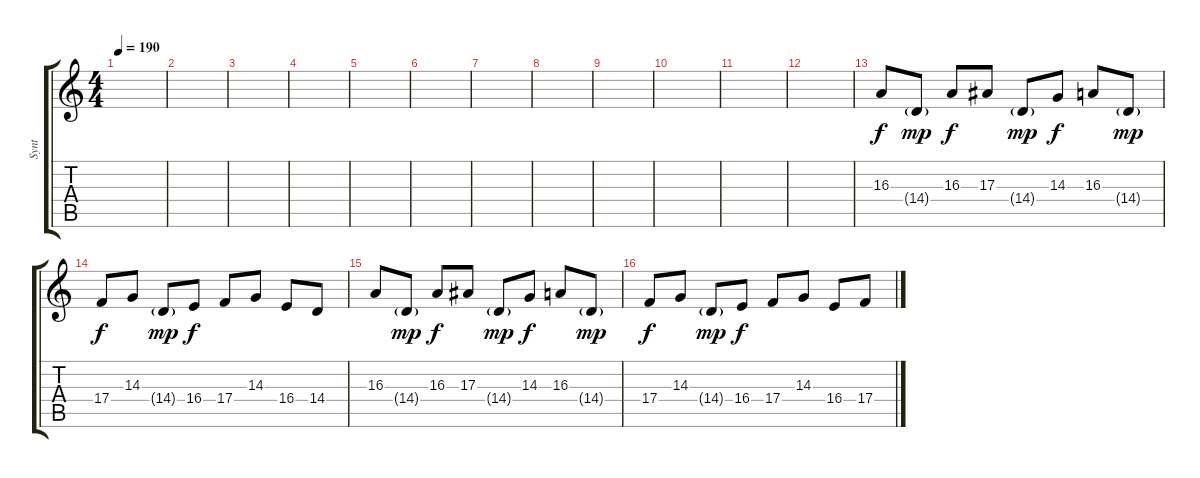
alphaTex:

\track ("Synt" "Synt") {instrument lead2sawtooth}
\staff {score tabs}
\tuning (D4 A3 F3 C3 G2 D2) {hide}
\ts (4 4)
\tempo 190
\clef g2
\ks c
|
|
|
|
|
|
|
|
|
|
|
|
16.3.8{volume 13 instrument fx5brightness} 14.4{g}.8{dy mp} 16.3.8{dy f} 17.3.8 14.4{g}.8{dy mp} 14.3.8{dy f} 16.3.8 14.4{g}.8{dy mp} |
17.4.8{dy f} 14.3.8 14.4{g}.8{dy mp} 16.4.8{dy f} 17.4.8 14.3.8 16.4.8 14.4.8 |
16.3.8 14.4{g}.8{dy mp} 16.3.8{dy f} 17.3.8 14.4{g}.8{dy mp} 14.3.8{dy f} 16.3.8 14.4{g}.8{dy mp} |
17.4.8{dy f} 14.3.8 14.4{g}.8{dy mp} 16.4.8{dy f} 17.4.8 14.3.8 16.4.8 17.4.8
